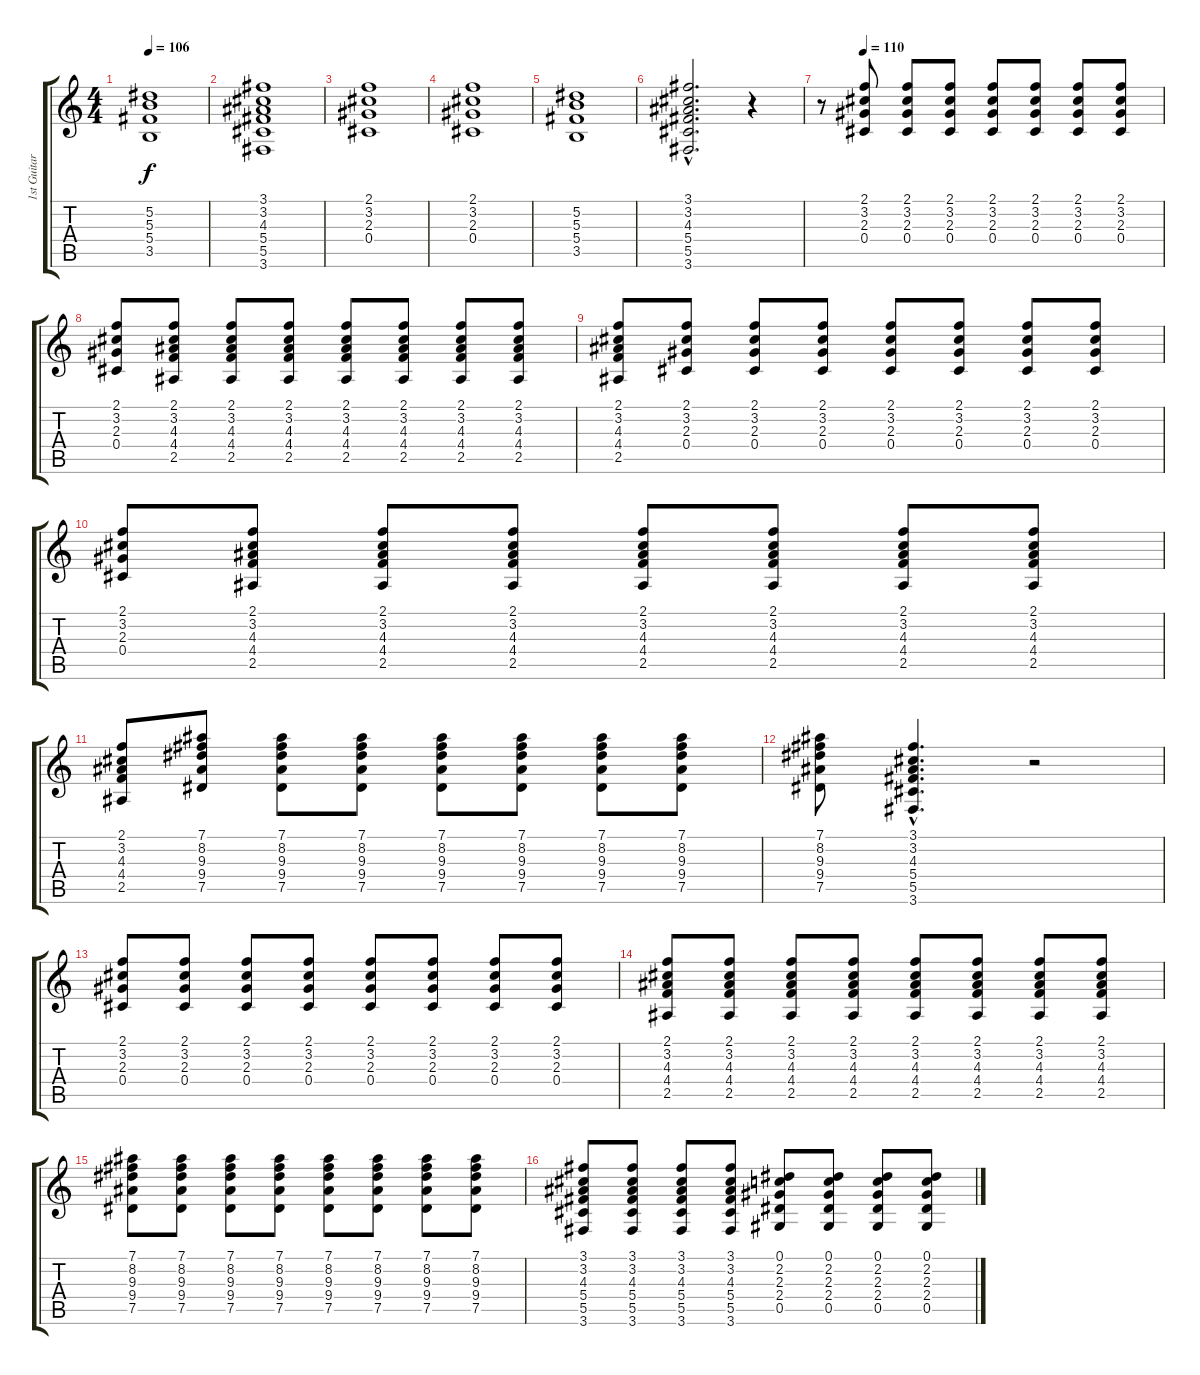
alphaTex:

\track ("1st Guitar" "1st Guitar") {instrument distortionguitar}
\staff {score tabs}
\tuning (Eb4 Bb3 Gb3 Db3 Ab2 Eb2) {hide}
\ts (4 4)
\tempo 106
\clef g2
\ks c
(5.2 5.3 5.4 3.5).1{dy f} |
(3.1 3.2 4.3 5.4 5.5 3.6).1 |
(2.1 3.2 2.3 0.4).1 |
(2.1 3.2 2.3 0.4).1 |
(5.2 5.3 5.4 3.5).1 |
(3.1{hac} 3.2{hac} 4.3{hac} 5.4{hac} 5.5{hac} 3.6{hac}).2{d} r.4 |
\tempo (110 0.125)
r.8 (2.1 3.2 2.3 0.4).8{volume 9 instrument distortionguitar} (2.1 3.2 2.3 0.4).8 (2.1 3.2 2.3 0.4).8 (2.1 3.2 2.3 0.4).8 (2.1 3.2 2.3 0.4).8 (2.1 3.2 2.3 0.4).8 (2.1 3.2 2.3 0.4).8 |
(2.1 3.2 2.3 0.4).8 (2.1 3.2 4.3 4.4 2.5).8 (2.1 3.2 4.3 4.4 2.5).8 (2.1 3.2 4.3 4.4 2.5).8 (2.1 3.2 4.3 4.4 2.5).8 (2.1 3.2 4.3 4.4 2.5).8 (2.1 3.2 4.3 4.4 2.5).8 (2.1 3.2 4.3 4.4 2.5).8 |
(2.1 3.2 4.3 4.4 2.5).8 (2.1 3.2 2.3 0.4).8 (2.1 3.2 2.3 0.4).8 (2.1 3.2 2.3 0.4).8 (2.1 3.2 2.3 0.4).8 (2.1 3.2 2.3 0.4).8 (2.1 3.2 2.3 0.4).8 (2.1 3.2 2.3 0.4).8 |
(2.1 3.2 2.3 0.4).8 (2.1 3.2 4.3 4.4 2.5).8 (2.1 3.2 4.3 4.4 2.5).8 (2.1 3.2 4.3 4.4 2.5).8 (2.1 3.2 4.3 4.4 2.5).8 (2.1 3.2 4.3 4.4 2.5).8 (2.1 3.2 4.3 4.4 2.5).8 (2.1 3.2 4.3 4.4 2.5).8 |
(2.1 3.2 4.3 4.4 2.5).8 (7.1 8.2 9.3 9.4 7.5).8 (7.1 8.2 9.3 9.4 7.5).8 (7.1 8.2 9.3 9.4 7.5).8 (7.1 8.2 9.3 9.4 7.5).8 (7.1 8.2 9.3 9.4 7.5).8 (7.1 8.2 9.3 9.4 7.5).8 (7.1 8.2 9.3 9.4 7.5).8 |
(7.1 8.2 9.3 9.4 7.5).8 (3.1{hac} 3.2{hac} 4.3{hac} 5.4{hac} 5.5{hac} 3.6{hac}).4{d} r.2 |
(2.1 3.2 2.3 0.4).8 (2.1 3.2 2.3 0.4).8 (2.1 3.2 2.3 0.4).8 (2.1 3.2 2.3 0.4).8 (2.1 3.2 2.3 0.4).8 (2.1 3.2 2.3 0.4).8 (2.1 3.2 2.3 0.4).8 (2.1 3.2 2.3 0.4).8 |
(2.1 3.2 4.3 4.4 2.5).8 (2.1 3.2 4.3 4.4 2.5).8 (2.1 3.2 4.3 4.4 2.5).8 (2.1 3.2 4.3 4.4 2.5).8 (2.1 3.2 4.3 4.4 2.5).8 (2.1 3.2 4.3 4.4 2.5).8 (2.1 3.2 4.3 4.4 2.5).8 (2.1 3.2 4.3 4.4 2.5).8 |
(7.1 8.2 9.3 9.4 7.5).8 (7.1 8.2 9.3 9.4 7.5).8 (7.1 8.2 9.3 9.4 7.5).8 (7.1 8.2 9.3 9.4 7.5).8 (7.1 8.2 9.3 9.4 7.5).8 (7.1 8.2 9.3 9.4 7.5).8 (7.1 8.2 9.3 9.4 7.5).8 (7.1 8.2 9.3 9.4 7.5).8 |
(3.1 3.2 4.3 5.4 5.5 3.6).8 (3.1 3.2 4.3 5.4 5.5 3.6).8 (3.1 3.2 4.3 5.4 5.5 3.6).8 (3.1 3.2 4.3 5.4 5.5 3.6).8 (0.1 2.2 2.3 2.4 0.5).8 (0.1 2.2 2.3 2.4 0.5).8 (0.1 2.2 2.3 2.4 0.5).8 (0.1 2.2 2.3 2.4 0.5).8
